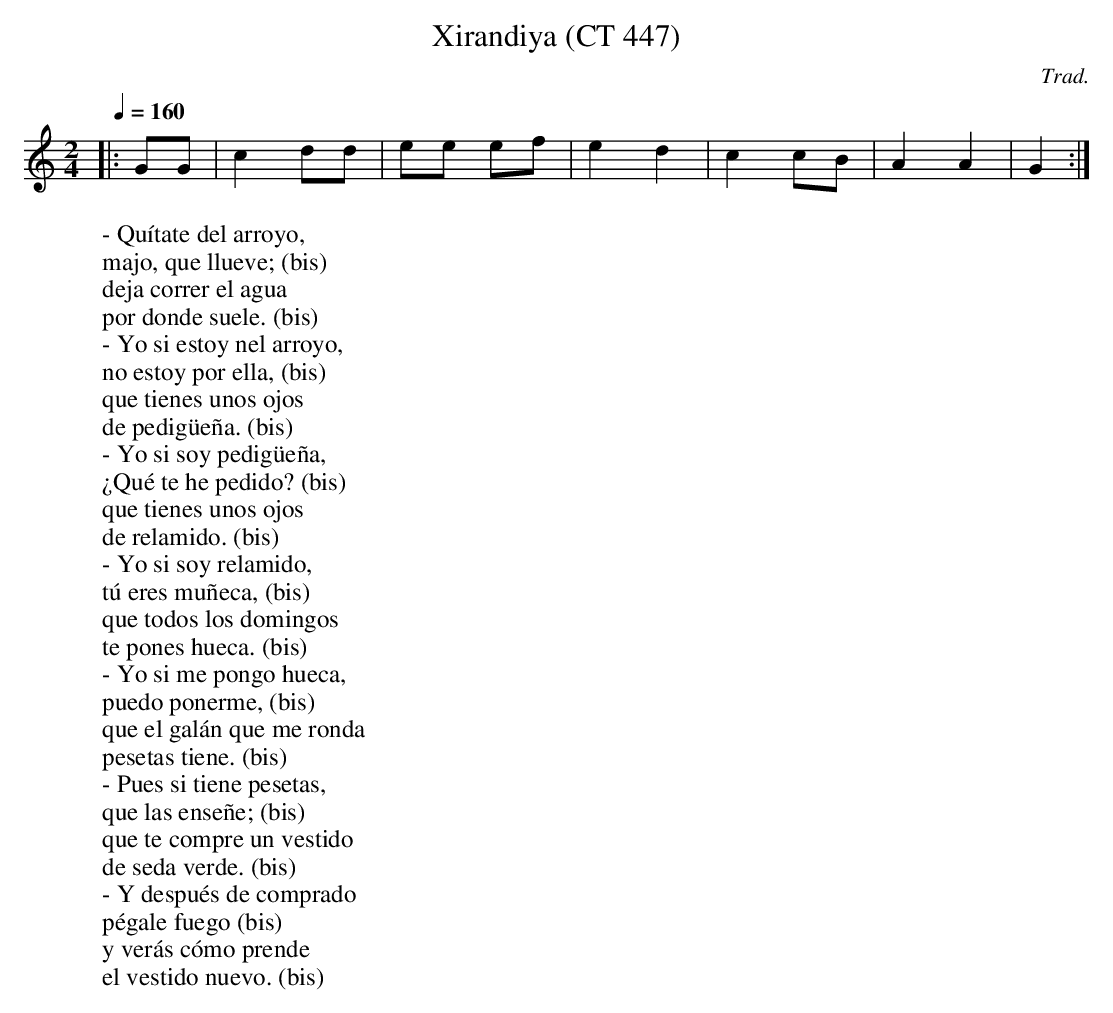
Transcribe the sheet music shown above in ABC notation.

X:1
T:Xirandiya (CT 447)
C:Trad.
M:2/4
L:1/8
Q:1/4=160
W:- Quítate del arroyo,
W:majo, que llueve; (bis)
W:deja correr el agua
W:por donde suele. (bis)
W:- Yo si estoy nel arroyo,
W:no estoy por ella, (bis)
W:que tienes unos ojos
W:de pedigüeña. (bis)
W:- Yo si soy pedigüeña,
W:¿Qué te he pedido? (bis)
W:que tienes unos ojos
W:de relamido. (bis)
W:- Yo si soy relamido,
W:tú eres muñeca, (bis)
W:que todos los domingos
W:te pones hueca. (bis)
W:- Yo si me pongo hueca,
W:puedo ponerme, (bis)
W:que el galán que me ronda
W:pesetas tiene. (bis)
W:- Pues si tiene pesetas,
W:que las enseñe; (bis)
W:que te compre un vestido
W:de seda verde. (bis)
W:- Y después de comprado
W:pégale fuego (bis)
W:y verás cómo prende
W:el vestido nuevo. (bis)
K:C
|:GG|c2 dd|ee ef|e2 d2|c2 cB|A2 A2|G2:|
